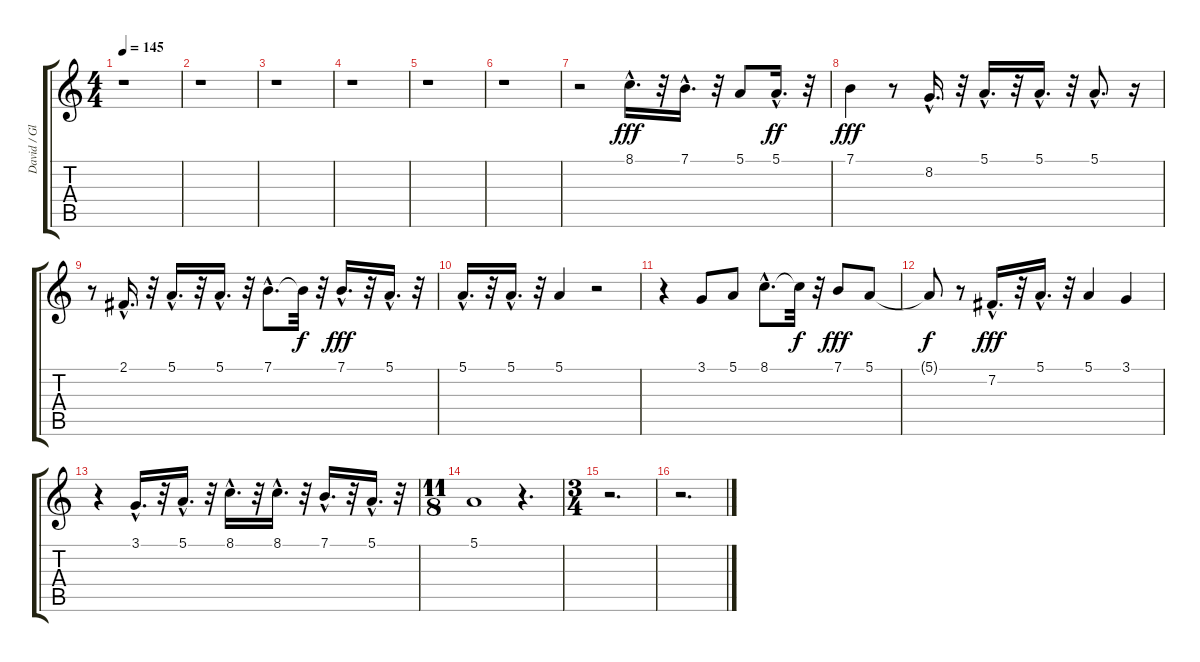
\track ("David / Glenn" "David / Gl") {instrument choiraahs}
\staff {score tabs}
\tuning (E4 B3 G3 D3 A2 E2) {hide}
\ts (4 4)
\tempo 145
\clef g2
\ks c
r.1{dy f} |
r.1 |
r.1 |
r.1 |
r.1 |
r.1 |
r.2 8.1{hac}.16{d dy fff} r.32 7.1{hac}.16{d} r.32 5.1.8 5.1{hac}.16{d dy ff} r.32 |
7.1.4{dy fff} r.8 8.2{hac}.16{d} r.32 5.1{hac}.16{d} r.32 5.1{hac}.16{d} r.32 5.1{hac}.8{d} r.16 |
r.8 2.1{hac}.16{d} r.32 5.1{hac}.16{d} r.32 5.1{hac}.16{d} r.32 7.1{hac}.8{d} 7.1{t}.32{dy f} r.32 7.1{hac}.16{d dy fff} r.32 5.1{hac}.16{d} r.32 |
5.1{hac}.16{d} r.32 5.1{hac}.16{d} r.32 5.1.4 r.2 |
r.4 3.1.8 5.1.8 8.1{hac}.8{d} 8.1{t}.32{dy f} r.32 7.1.8{dy fff} 5.1.8 |
5.1{t}.8{dy f} r.8 7.2{hac}.16{d dy fff} r.32 5.1{hac}.16{d} r.32 5.1.4 3.1.4 |
r.4 3.1{hac}.16{d} r.32 5.1{hac}.16{d} r.32 8.1{hac}.16{d} r.32 8.1{hac}.16{d} r.32 7.1{hac}.16{d} r.32 5.1{hac}.16{d} r.32 |
\ts (11 8)
5.1.1 r.4{d} |
\ts (3 4)
r.2{d} |
r.2{d}
